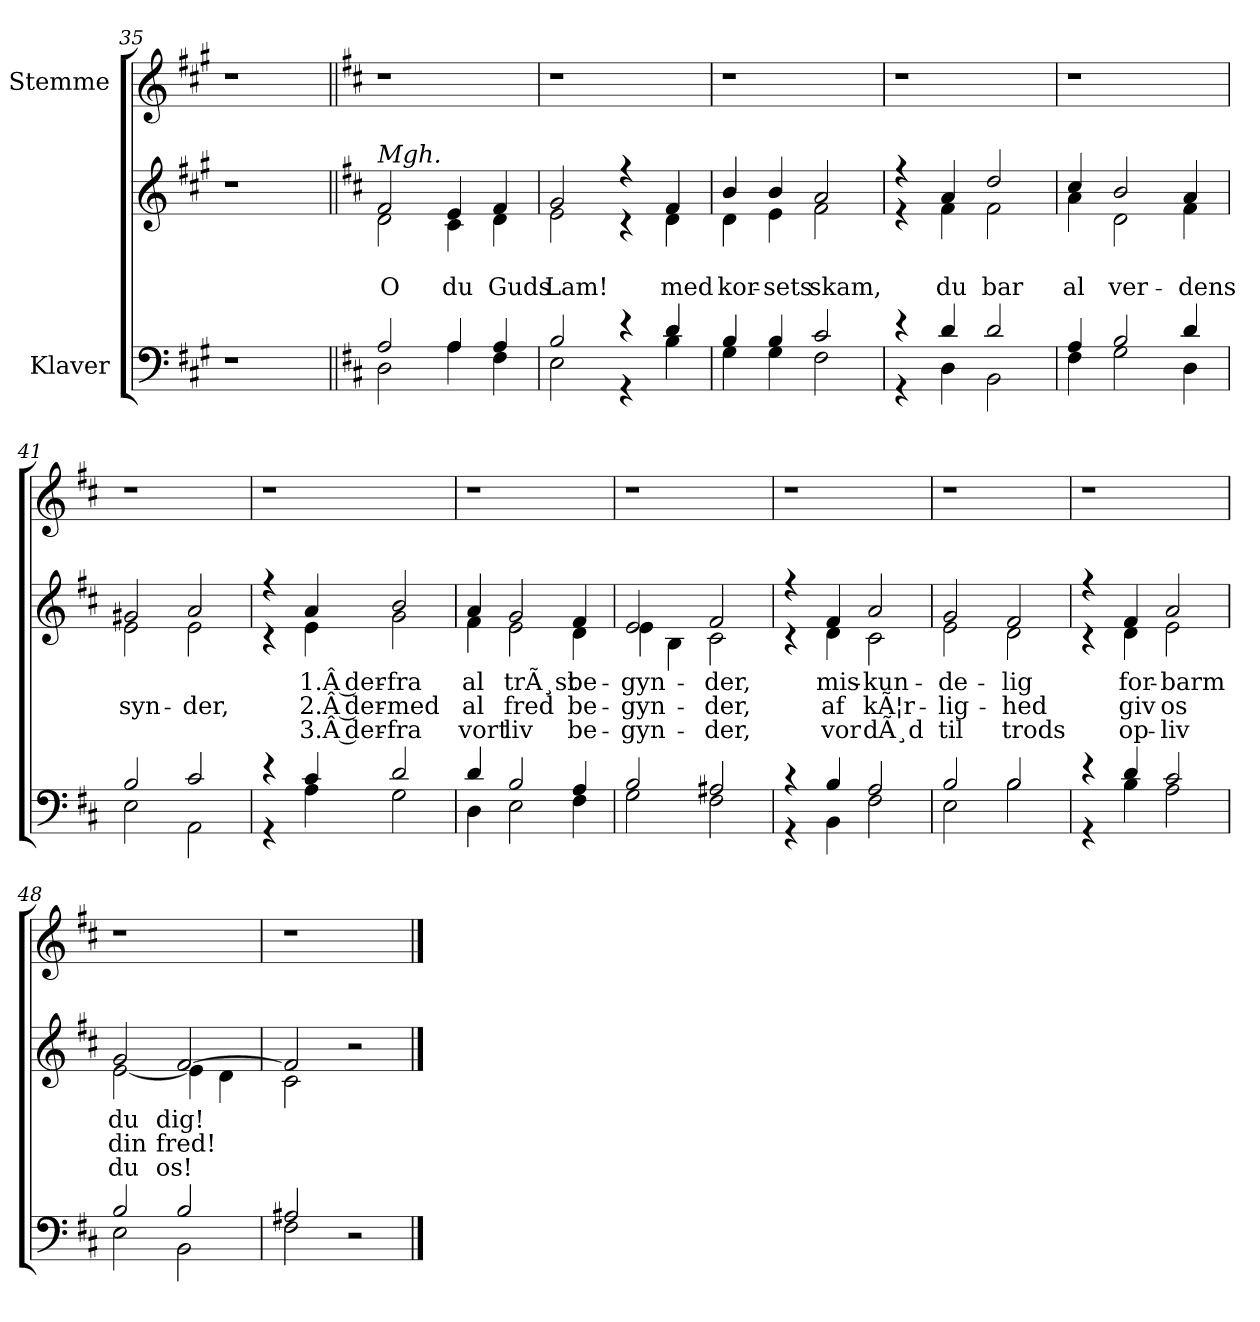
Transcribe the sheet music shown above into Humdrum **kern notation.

**kern	**kern	**text	**text	**text	**kern
*part2	*part2	*part2	*part2	*part2	*part1
*staff3	*staff2	*staff2	*staff2	*staff2	*staff1
*I"Klaver	*	*	*	*	*I"Stemme
*clefF4	*clefG2	*	*	*	*clefG2
*k[f#c#g#]	*k[f#c#g#]	*	*	*	*k[f#c#g#]
=35	=35	=35	=35	=35	=35
1r	1r	.	.	.	1r
!!LO:PB:g=z
=36||	=36||	=36||	=36||	=36||	=36||
*k[f#c#]	*k[f#c#]	*	*	*	*k[f#c#]
*^	*^	*	*	*	*
!	!	!LO:TX:a:i:t=Mgh.	!	!	!	!	!
2A/	2D\	2f#/	2d\	.	O	.	1r
4A/	4A\	4e/	4c#\	.	du	.	.
4A/	4F#\	4f#/	4d\	.	Guds	.	.
=37	=37	=37	=37	=37	=37	=37	=37
2B/	2E\	2g/	2e\	.	Lam!	.	1r
4r	4r	4r	4r	.	.	.	.
4d/	4B\	4f#/	4d\	.	med	.	.
=38	=38	=38	=38	=38	=38	=38	=38
4B/	4G\	4b/	4d\	.	kor-	.	1r
4B/	4G\	4b/	4e\	.	-sets	.	.
2c#/	2F#\	2a/	2f#\	.	skam,	.	.
=39	=39	=39	=39	=39	=39	=39	=39
4r	4r	4r	4r	.	.	.	1r
4d/	4D\	4a/	4f#\	.	du	.	.
2d/	2BB\	2dd/	2f#\	.	bar	.	.
=40	=40	=40	=40	=40	=40	=40	=40
4A/	4F#\	4cc#/	4a\	.	al	.	1r
2B/	2G\	2b/	2d\	.	ver-	.	.
4d/	4D\	4a/	4f#\	.	-dens	.	.
=41	=41	=41	=41	=41	=41	=41	=41
2B/	2E\	2g#X/	2e\	.	syn-	.	1r
2c#/	2AA\	2a/	2e\	.	-der,	.	.
=42	=42	=42	=42	=42	=42	=42	=42
4r	4r	4r	4r	.	.	.	1r
4c#/	4A\	4a/	4e\	1.Â der-	2.Â der-	3.Â der-	.
2d/	2G\	2b/	2g\	-fra	-med	-fra	.
=43	=43	=43	=43	=43	=43	=43	=43
4d/	4D\	4a/	4f#\	al	al	vort	1r
2B/	2E\	2g/	2e\	trÃ¸st	fred	liv	.
4A/	4F#\	4f#/	4d\	be-	be-	be-	.
!!LO:LB:g=z
=44	=44	=44	=44	=44	=44	=44	=44
2B/	2G\	2e/	4e\	-gyn-	-gyn-	-gyn-	1r
.	.	.	4B\	.	.	.	.
2A#X/	2F#\	2f#/	2c#\	-der,	-der,	-der,	.
=45	=45	=45	=45	=45	=45	=45	=45
4r	4r	4r	4r	.	.	.	1r
4B/	4BB\	4f#/	4d\	mis-	af	vor	.
2A/	2F#\	2a/	2c#\	-kun-	kÃ¦r-	dÃ¸d	.
=46	=46	=46	=46	=46	=46	=46	=46
2B/	2E\	2g/	2e\	-de-	-lig-	til	1r
2B/	2B\	2f#/	2d\	-lig	-hed	trods	.
=47	=47	=47	=47	=47	=47	=47	=47
4r	4r	4r	4r	.	.	.	1r
4d/	4B\	4f#/	4d\	for-	giv	op-	.
2c#/	2A\	2a/	2e\	-barm	os	-liv	.
=48	=48	=48	=48	=48	=48	=48	=48
2B/	2E\	2g/	[2e\	du	din	du	1r
2B/	2BB\	[2f#/	4e\]	dig!	fred!	os!	.
.	.	.	4d\	.	.	.	.
=49	=49	=49	=49	=49	=49	=49	=49
2A#X/	2F#\	2f#/]	2c#\	.	.	.	1r
2r	2ryy	2r	2ryy	.	.	.	.
*v	*v	*	*	*	*	*	*
*	*v	*v	*	*	*	*
==	==	==	==	==	==
*-	*-	*-	*-	*-	*-
